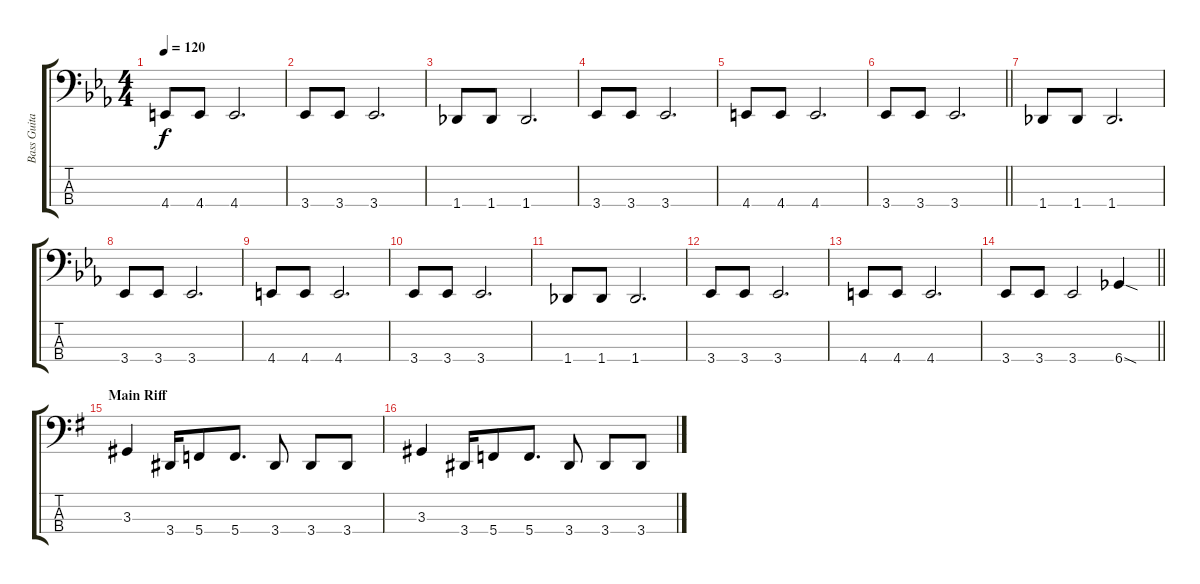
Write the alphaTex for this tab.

\track ("Bass Guitar" "Bass Guita") {instrument electricbassfinger}
\staff {score tabs}
\tuning (Eb2 Bb1 F1 C1) {hide}
\ts (4 4)
\tempo 120
\clef f4
\ks eb
4.4.8{dy f} 4.4.8 4.4.2{d} |
3.4.8 3.4.8 3.4.2{d} |
1.4.8 1.4.8 1.4.2{d} |
3.4.8 3.4.8 3.4.2{d} |
4.4.8 4.4.8 4.4.2{d} |
\barLineRight lightlight
3.4.8 3.4.8 3.4.2{d} |
1.4.8 1.4.8 1.4.2{d} |
3.4.8 3.4.8 3.4.2{d} |
4.4.8 4.4.8 4.4.2{d} |
3.4.8 3.4.8 3.4.2{d} |
1.4.8 1.4.8 1.4.2{d} |
3.4.8 3.4.8 3.4.2{d} |
4.4.8 4.4.8 4.4.2{d} |
\barLineRight lightlight
3.4.8 3.4.8 3.4.2 6.4{sod}.4 |
\section ("" "Main Riff")
\ks g
3.3.4 3.4.16 5.4.8 5.4.8{d} 3.4.8 3.4.8 3.4.8 |
3.3.4 3.4.16 5.4.8 5.4.8{d} 3.4.8 3.4.8 3.4.8
